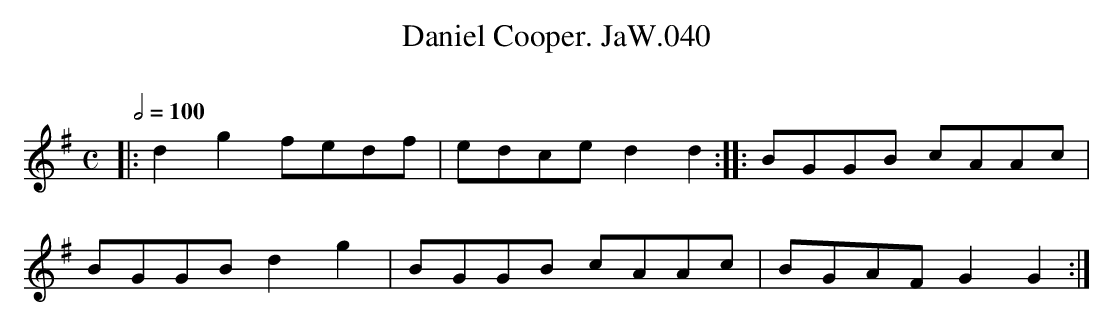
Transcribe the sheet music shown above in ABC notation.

X:1
T:Daniel Cooper. JaW.040
M:C
L:1/8
Q:1/2=100
O:
K:G
|:d2g2 fedf|edce d2d2::BGGB cAAc|
BGGB d2g2|BGGB cAAc|BGAF G2G2:|
